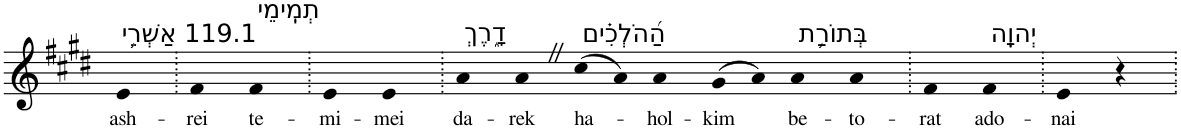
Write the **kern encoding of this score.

**kern	**text
*part1	*part1
*staff1	*staff1
*I"Piano	*
*I'Pno	*
*clefG2	*
*k[f#c#g#d#]	*
*E:	*
=1	=1
!LO:TX:a:t=119.1 אַשְׁרֵ֥י	!
!	!LO:LY:b
4e	ash-
=2.	=2.
!	!LO:LY:b
4f#	-rei
!LO:TX:a:t=תְמִֽימֵי	!
!	!LO:LY:b
4f#	te-
=3.	=3.
!	!LO:LY:b
4e	-mi-
!	!LO:LY:b
4e	-mei
=4.	=4.
!LO:TX:a:t=דָ֑רֶךְ	!
!	!LO:LY:b
4a	da-
!	!LO:LY:b
4aZ	-rek
!LO:TX:a:t=הַ֝הֹלְכִ֗ים	!
!	!LO:LY:b
(>8cc#	ha-
8a)	.
!	!LO:LY:b
4a	-hol-
!	!LO:LY:b
(>8g#	-kim
8a)	.
!LO:TX:a:t=בְּתוֹרַ֥ת	!
!	!LO:LY:b
4a	be-
!	!LO:LY:b
4a	-to-
=5.	=5.
!	!LO:LY:b
4f#	-rat
!LO:TX:a:t=יְהוָֽה	!
!	!LO:LY:b
4f#	ado-
=6.	=6.
!	!LO:LY:b
4e	-nai
4r	.
=.	=.
*-	*-
